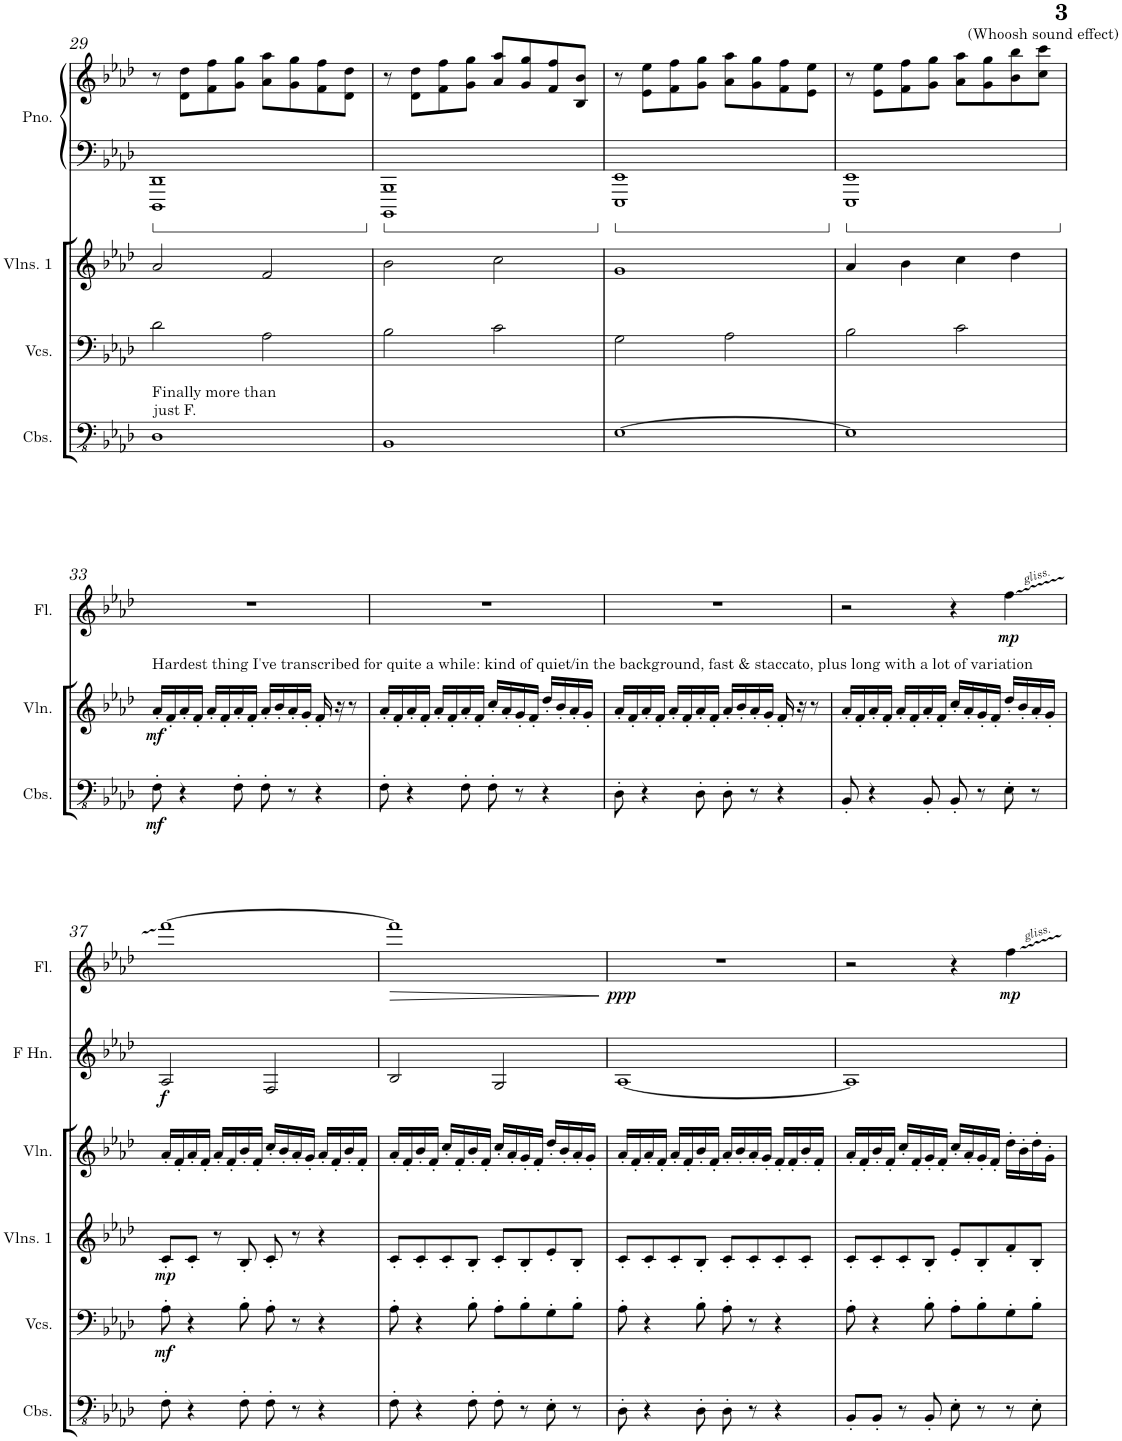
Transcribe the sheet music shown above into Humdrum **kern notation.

**kern	**dynam	**kern	**dynam	**kern	**dynam	**kern	**dynam	**kern	**kern	**kern	**dynam	**kern	**dynam
*part7	*part7	*part6	*part6	*part5	*part5	*part4	*part4	*part3	*part3	*part2	*part2	*part1	*part1
*staff8	*staff8	*staff7	*staff7	*staff6	*staff6	*staff5	*staff5	*staff4	*staff3	*staff2	*staff2	*staff1	*staff1
*I"Contrabasses	*	*I"Violoncellos	*	*I"Violins 1	*	*I"Violin	*	*I"Piano	*	*I"Horn in F	*	*I"Flute	*
*I'Cbs.	*	*I'Vcs.	*	*I'Vlns. 1	*	*I'Vln.	*	*I'Pno.	*	*	*	*I'Fl.	*
!!LO:PB:g=z
*clefFv4	*	*clefF4	*	*clefG2	*	*clefG2	*	*clefF4	*clefG2	*clefG2	*	*clefG2	*
*	*	*	*	*	*	*	*	*	*	*ITrd4c7	*	*	*
*k[b-e-a-d-]	*	*k[b-e-a-d-]	*	*k[b-e-a-d-]	*	*k[b-e-a-d-]	*	*k[b-e-a-d-]	*k[b-e-a-d-]	*k[b-e-a-d-]	*	*k[b-e-a-d-]	*
*M4/4	*	*M4/4	*	*M4/4	*	*M4/4	*	*M4/4	*M4/4	*M4/4	*	*M4/4	*
=29	=29	=29	=29	=29	=29	=29	=29	=29	=29	=29	=29	=29	=29
!LO:TX:a:t=Finally more than	!	!	!	!	!	!	!	!	!	!	!	!	!
!LO:TX:a:t=just F.	!	!	!	!	!	!	!	!	!	!	!	!	!
1DD-	.	2d-\	.	2a-/	.	1r	.	1DDD- 1DD-	8r	1r	.	1r	.
.	.	.	.	.	.	.	.	.	8d-\ 8dd-\L	.	.	.	.
.	.	.	.	.	.	.	.	.	8f\ 8ff\	.	.	.	.
.	.	.	.	.	.	.	.	.	8g\ 8gg\J	.	.	.	.
.	.	2A-\	.	2f/	.	.	.	.	8a-\ 8aa-\L	.	.	.	.
.	.	.	.	.	.	.	.	.	8g\ 8gg\	.	.	.	.
.	.	.	.	.	.	.	.	.	8f\ 8ff\	.	.	.	.
.	.	.	.	.	.	.	.	.	8d-\ 8dd-\J	.	.	.	.
=30	=30	=30	=30	=30	=30	=30	=30	=30	=30	=30	=30	=30	=30
1BBB-	.	2B-\	.	2b-\	.	1r	.	1BBBB- 1BBB-	8r	1r	.	1r	.
.	.	.	.	.	.	.	.	.	8d-\ 8dd-\L	.	.	.	.
.	.	.	.	.	.	.	.	.	8f\ 8ff\	.	.	.	.
.	.	.	.	.	.	.	.	.	8g\ 8gg\J	.	.	.	.
.	.	2c\	.	2cc\	.	.	.	.	8a-/ 8aa-/L	.	.	.	.
.	.	.	.	.	.	.	.	.	8g/ 8gg/	.	.	.	.
.	.	.	.	.	.	.	.	.	8f/ 8ff/	.	.	.	.
.	.	.	.	.	.	.	.	.	8B-/ 8b-/J	.	.	.	.
=31	=31	=31	=31	=31	=31	=31	=31	=31	=31	=31	=31	=31	=31
[1EE-	.	2G\	.	1g	.	1r	.	1EEE- 1EE-	8r	1r	.	1r	.
.	.	.	.	.	.	.	.	.	8e-\ 8ee-\L	.	.	.	.
.	.	.	.	.	.	.	.	.	8f\ 8ff\	.	.	.	.
.	.	.	.	.	.	.	.	.	8g\ 8gg\J	.	.	.	.
.	.	2A-\	.	.	.	.	.	.	8a-\ 8aa-\L	.	.	.	.
.	.	.	.	.	.	.	.	.	8g\ 8gg\	.	.	.	.
.	.	.	.	.	.	.	.	.	8f\ 8ff\	.	.	.	.
.	.	.	.	.	.	.	.	.	8e-\ 8ee-\J	.	.	.	.
=32	=32	=32	=32	=32	=32	=32	=32	=32	=32	=32	=32	=32	=32
1EE-]	.	2B-\	.	4a-/	.	1r	.	1EEE- 1EE-	8r	1r	.	1r	.
.	.	.	.	.	.	.	.	.	8e-\ 8ee-\L	.	.	.	.
.	.	.	.	4b-\	.	.	.	.	8f\ 8ff\	.	.	.	.
.	.	.	.	.	.	.	.	.	8g\ 8gg\J	.	.	.	.
.	.	2c\	.	4cc\	.	.	.	.	8a-\ 8aa-\L	.	.	.	.
.	.	.	.	.	.	.	.	.	8g\ 8gg\	.	.	.	.
.	.	.	.	4dd-\	.	.	.	.	8b-\ 8bb-\	.	.	.	.
!	!	!	!	!	!	!	!	!	!LO:TX:a:t=(Whoosh sound effect)	!	!	!	!
.	.	.	.	.	.	.	.	.	8cc\ 8ccc\J	.	.	.	.
!!LO:LB:g=z
=33	=33	=33	=33	=33	=33	=33	=33	=33	=33	=33	=33	=33	=33
!	!	!	!	!	!	!LO:TX:a:t=Hardest thing I've transcribed for quite a while&colon; kind of quiet/in the background, fast & staccato, plus long with a lot of variation	!	!	!	!	!	!	!
!	!LO:DY:b	!	!	!	!	!	!LO:DY:b	!	!	!	!	!	!
8FF'\	mf	1r	.	1r	.	16a-'/LL	mf	1r	1r	1r	.	1r	.
.	.	.	.	.	.	16f'/	.	.	.	.	.	.	.
4r	.	.	.	.	.	16a-'/	.	.	.	.	.	.	.
.	.	.	.	.	.	16f'/JJ	.	.	.	.	.	.	.
.	.	.	.	.	.	16a-'/LL	.	.	.	.	.	.	.
.	.	.	.	.	.	16f'/	.	.	.	.	.	.	.
8FF'\	.	.	.	.	.	16a-'/	.	.	.	.	.	.	.
.	.	.	.	.	.	16f'/JJ	.	.	.	.	.	.	.
8FF'\	.	.	.	.	.	16a-'/LL	.	.	.	.	.	.	.
.	.	.	.	.	.	16b-'/	.	.	.	.	.	.	.
8r	.	.	.	.	.	16a-'/	.	.	.	.	.	.	.
.	.	.	.	.	.	16g'/JJ	.	.	.	.	.	.	.
4r	.	.	.	.	.	16f'/	.	.	.	.	.	.	.
.	.	.	.	.	.	16r	.	.	.	.	.	.	.
.	.	.	.	.	.	8r	.	.	.	.	.	.	.
=34	=34	=34	=34	=34	=34	=34	=34	=34	=34	=34	=34	=34	=34
8FF'\	.	1r	.	1r	.	16a-'/LL	.	1r	1r	1r	.	1r	.
.	.	.	.	.	.	16f'/	.	.	.	.	.	.	.
4r	.	.	.	.	.	16a-'/	.	.	.	.	.	.	.
.	.	.	.	.	.	16f'/JJ	.	.	.	.	.	.	.
.	.	.	.	.	.	16a-'/LL	.	.	.	.	.	.	.
.	.	.	.	.	.	16f'/	.	.	.	.	.	.	.
8FF'\	.	.	.	.	.	16a-'/	.	.	.	.	.	.	.
.	.	.	.	.	.	16f'/JJ	.	.	.	.	.	.	.
8FF'\	.	.	.	.	.	16cc'/LL	.	.	.	.	.	.	.
.	.	.	.	.	.	16a-'/	.	.	.	.	.	.	.
8r	.	.	.	.	.	16g'/	.	.	.	.	.	.	.
.	.	.	.	.	.	16f'/JJ	.	.	.	.	.	.	.
4r	.	.	.	.	.	16dd-'/LL	.	.	.	.	.	.	.
.	.	.	.	.	.	16b-'/	.	.	.	.	.	.	.
.	.	.	.	.	.	16a-'/	.	.	.	.	.	.	.
.	.	.	.	.	.	16g'/JJ	.	.	.	.	.	.	.
=35	=35	=35	=35	=35	=35	=35	=35	=35	=35	=35	=35	=35	=35
8DD-'\	.	1r	.	1r	.	16a-'/LL	.	1r	1r	1r	.	1r	.
.	.	.	.	.	.	16f'/	.	.	.	.	.	.	.
4r	.	.	.	.	.	16a-'/	.	.	.	.	.	.	.
.	.	.	.	.	.	16f'/JJ	.	.	.	.	.	.	.
.	.	.	.	.	.	16a-'/LL	.	.	.	.	.	.	.
.	.	.	.	.	.	16f'/	.	.	.	.	.	.	.
8DD-'\	.	.	.	.	.	16a-'/	.	.	.	.	.	.	.
.	.	.	.	.	.	16f'/JJ	.	.	.	.	.	.	.
8DD-'\	.	.	.	.	.	16a-'/LL	.	.	.	.	.	.	.
.	.	.	.	.	.	16b-'/	.	.	.	.	.	.	.
8r	.	.	.	.	.	16a-'/	.	.	.	.	.	.	.
.	.	.	.	.	.	16g'/JJ	.	.	.	.	.	.	.
4r	.	.	.	.	.	16f'/	.	.	.	.	.	.	.
.	.	.	.	.	.	16r	.	.	.	.	.	.	.
.	.	.	.	.	.	8r	.	.	.	.	.	.	.
=36	=36	=36	=36	=36	=36	=36	=36	=36	=36	=36	=36	=36	=36
8BBB-'/	.	1r	.	1r	.	16a-'/LL	.	1r	1r	1r	.	2r	.
.	.	.	.	.	.	16f'/	.	.	.	.	.	.	.
4r	.	.	.	.	.	16a-'/	.	.	.	.	.	.	.
.	.	.	.	.	.	16f'/JJ	.	.	.	.	.	.	.
.	.	.	.	.	.	16a-'/LL	.	.	.	.	.	.	.
.	.	.	.	.	.	16f'/	.	.	.	.	.	.	.
8BBB-'/	.	.	.	.	.	16a-'/	.	.	.	.	.	.	.
.	.	.	.	.	.	16f'/JJ	.	.	.	.	.	.	.
8BBB-'/	.	.	.	.	.	16cc'/LL	.	.	.	.	.	4r	.
.	.	.	.	.	.	16a-'/	.	.	.	.	.	.	.
8r	.	.	.	.	.	16g'/	.	.	.	.	.	.	.
.	.	.	.	.	.	16f'/JJ	.	.	.	.	.	.	.
!	!	!	!	!	!	!	!	!	!	!	!	!	!LO:DY:b
8EE-'\	.	.	.	.	.	16dd-'/LL	.	.	.	.	.	4ff\	mp
.	.	.	.	.	.	16b-'/	.	.	.	.	.	.	.
8r	.	.	.	.	.	16a-'/	.	.	.	.	.	.	.
.	.	.	.	.	.	16g'/JJ	.	.	.	.	.	.	.
!!LO:LB:g=z
=37	=37	=37	=37	=37	=37	=37	=37	=37	=37	=37	=37	=37	=37
!	!	!	!LO:DY:b	!	!LO:DY:b	!	!	!	!	!	!LO:DY:b	!	!
8FF'\	.	8A-'\	mf	8c'/L	mp	16a-'/LL	.	1r	1r	2A-/	f	[1fff	.
.	.	.	.	.	.	16f'/	.	.	.	.	.	.	.
4r	.	4r	.	8c'/J	.	16a-'/	.	.	.	.	.	.	.
.	.	.	.	.	.	16f'/JJ	.	.	.	.	.	.	.
.	.	.	.	8r	.	16a-'/LL	.	.	.	.	.	.	.
.	.	.	.	.	.	16f'/	.	.	.	.	.	.	.
8FF'\	.	8B-'\	.	8B-'/	.	16b-'/	.	.	.	.	.	.	.
.	.	.	.	.	.	16f'/JJ	.	.	.	.	.	.	.
8FF'\	.	8A-'\	.	8c'/	.	16cc'/LL	.	.	.	2F/	.	.	.
.	.	.	.	.	.	16b-'/	.	.	.	.	.	.	.
8r	.	8r	.	8r	.	16a-'/	.	.	.	.	.	.	.
.	.	.	.	.	.	16g'/JJ	.	.	.	.	.	.	.
4r	.	4r	.	4r	.	16a-'/LL	.	.	.	.	.	.	.
.	.	.	.	.	.	16f'/	.	.	.	.	.	.	.
.	.	.	.	.	.	16b-'/	.	.	.	.	.	.	.
.	.	.	.	.	.	16f'/JJ	.	.	.	.	.	.	.
=38	=38	=38	=38	=38	=38	=38	=38	=38	=38	=38	=38	=38	=38
!	!	!	!	!	!	!	!	!	!	!	!	!	!LO:HP:b
8FF'\	.	8A-'\	.	8c'/L	.	16a-'/LL	.	1r	1r	2B-/	.	1fff]	>
.	.	.	.	.	.	16f'/	.	.	.	.	.	.	.
4r	.	4r	.	8c'/	.	16b-'/	.	.	.	.	.	.	.
.	.	.	.	.	.	16f'/JJ	.	.	.	.	.	.	.
.	.	.	.	8c'/	.	16cc'/LL	.	.	.	.	.	.	.
.	.	.	.	.	.	16f'/	.	.	.	.	.	.	.
8FF'\	.	8B-'\	.	8B-'/J	.	16b-'/	.	.	.	.	.	.	.
.	.	.	.	.	.	16f'/JJ	.	.	.	.	.	.	.
8FF'\	.	8A-'\L	.	8c'/L	.	16cc'/LL	.	.	.	2G/	.	.	.
.	.	.	.	.	.	16a-'/	.	.	.	.	.	.	.
8r	.	8B-'\	.	8B-'/	.	16g'/	.	.	.	.	.	.	.
.	.	.	.	.	.	16f'/JJ	.	.	.	.	.	.	.
8EE-'\	.	8G'\	.	8e-'/	.	16dd-'/LL	.	.	.	.	.	.	.
.	.	.	.	.	.	16b-'/	.	.	.	.	.	.	.
8r	.	8B-'\J	.	8B-'/J	.	16a-'/	.	.	.	.	.	.	.
.	.	.	.	.	.	16g'/JJ	.	.	.	.	.	.	.
.	.	.	.	.	.	.	.	.	.	.	.	.	]
=39	=39	=39	=39	=39	=39	=39	=39	=39	=39	=39	=39	=39	=39
!	!	!	!	!	!	!	!	!	!	!	!	!	!LO:DY:b
8DD-'\	.	8A-'\	.	8c'/L	.	16a-'/LL	.	1r	1r	[1A-	.	1r	ppp
.	.	.	.	.	.	16f'/	.	.	.	.	.	.	.
4r	.	4r	.	8c'/	.	16a-'/	.	.	.	.	.	.	.
.	.	.	.	.	.	16f'/JJ	.	.	.	.	.	.	.
.	.	.	.	8c'/	.	16a-'/LL	.	.	.	.	.	.	.
.	.	.	.	.	.	16f'/	.	.	.	.	.	.	.
8DD-'\	.	8B-'\	.	8B-'/J	.	16b-'/	.	.	.	.	.	.	.
.	.	.	.	.	.	16f'/JJ	.	.	.	.	.	.	.
8DD-'\	.	8A-'\	.	8c'/L	.	16a-'/LL	.	.	.	.	.	.	.
.	.	.	.	.	.	16b-'/	.	.	.	.	.	.	.
8r	.	8r	.	8c'/	.	16a-'/	.	.	.	.	.	.	.
.	.	.	.	.	.	16g'/JJ	.	.	.	.	.	.	.
4r	.	4r	.	8c'/	.	16f'/LL	.	.	.	.	.	.	.
.	.	.	.	.	.	16f'/	.	.	.	.	.	.	.
.	.	.	.	8c'/J	.	16b-'/	.	.	.	.	.	.	.
.	.	.	.	.	.	16f'/JJ	.	.	.	.	.	.	.
=40	=40	=40	=40	=40	=40	=40	=40	=40	=40	=40	=40	=40	=40
8BBB-'/L	.	8A-'\	.	8c'/L	.	16a-'/LL	.	1r	1r	1A-]	.	2r	.
.	.	.	.	.	.	16f'/	.	.	.	.	.	.	.
8BBB-'/J	.	4r	.	8c'/	.	16b-'/	.	.	.	.	.	.	.
.	.	.	.	.	.	16f'/JJ	.	.	.	.	.	.	.
8r	.	.	.	8c'/	.	16cc'/LL	.	.	.	.	.	.	.
.	.	.	.	.	.	16f'/	.	.	.	.	.	.	.
8BBB-'/	.	8B-'\	.	8B-'/J	.	16g'/	.	.	.	.	.	.	.
.	.	.	.	.	.	16f'/JJ	.	.	.	.	.	.	.
8EE-'\	.	8A-'\L	.	8e-'/L	.	16cc'/LL	.	.	.	.	.	4r	.
.	.	.	.	.	.	16a-'/	.	.	.	.	.	.	.
8r	.	8B-'\	.	8B-'/	.	16g'/	.	.	.	.	.	.	.
.	.	.	.	.	.	16f'/JJ	.	.	.	.	.	.	.
!	!	!	!	!	!	!	!	!	!	!	!	!	!LO:DY:b
8r	.	8G'\	.	8f'/	.	16dd-'\LL	.	.	.	.	.	4ff\	mp
.	.	.	.	.	.	16b-'\	.	.	.	.	.	.	.
8EE-'\	.	8B-'\J	.	8B-'/J	.	16dd-'\	.	.	.	.	.	.	.
.	.	.	.	.	.	16g'\JJ	.	.	.	.	.	.	.
=	=	=	=	=	=	=	=	=	=	=	=	=	=
*-	*-	*-	*-	*-	*-	*-	*-	*-	*-	*-	*-	*-	*-
